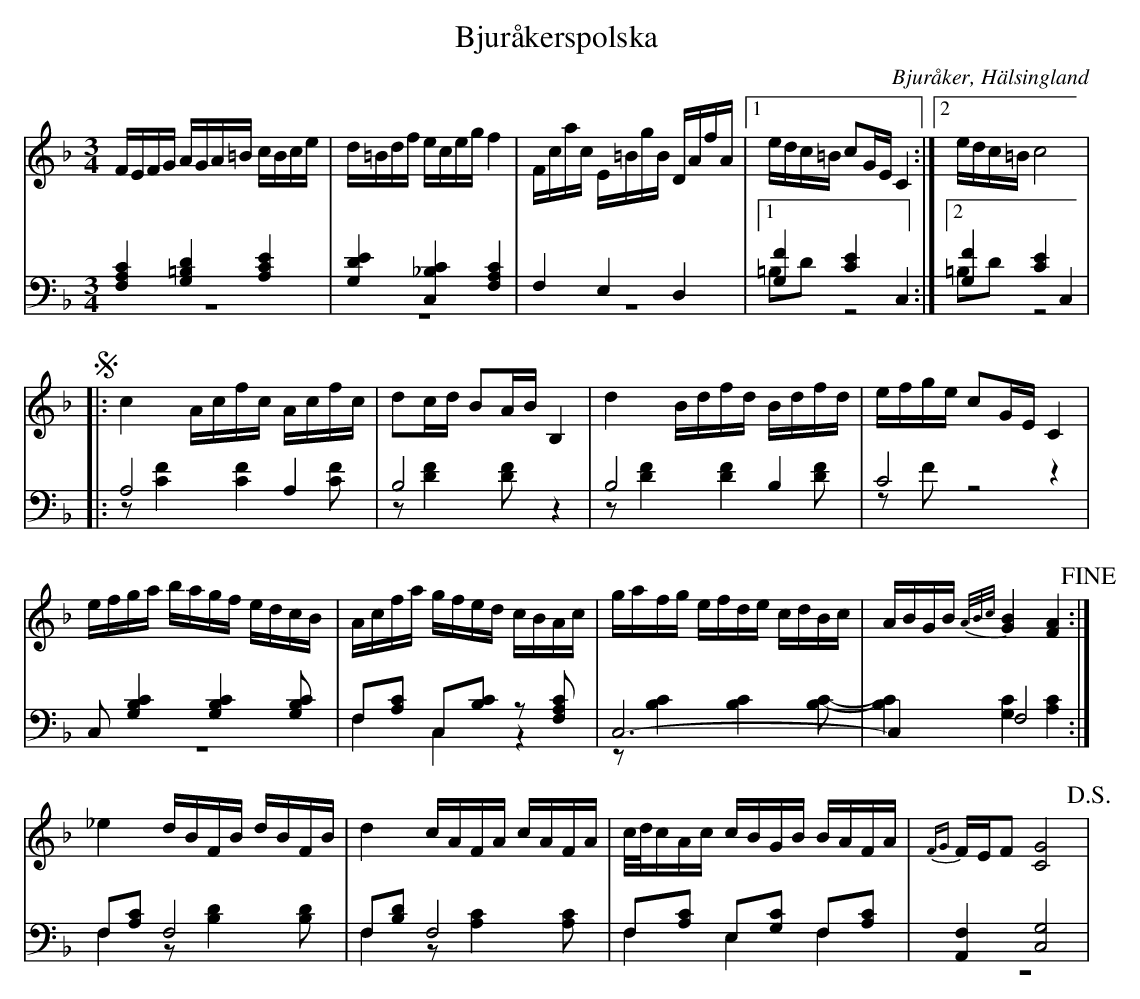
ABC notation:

X:1
T: Bjuråkerspolska
O: Bjuråker, Hälsingland
M: 3/4
L: 1/16
K: F
V:1
V:2
V:3 merge
V:1
FEFG AGA=B cBce|d=Bdf eceg f4|Fcac E=BgB DAfA|1 edc=B c2GE C4:|2 edc=B c8 |
!segno! |:c4 Acfc Acfc|d2cd B2AB B,4|d4 Bdfd Bdfd|efge c2GE C4|
efga bagf edcB|Acfa gfed cBAc|gafg efde cdBc|ABGB {A/B/c/}[G4B4] [F4A4] !fine!:|
_e4 dBFB dBFB|d4 cAFA cAFA|c/d/cAc cBGB BAFA|{FG}FEF2 [C8G8] !D.S.!|
V:2 clef=bass
[F,4A,4C4] [G,4=B,4D4] [A,4C4E4]|[G,4D4E4] [C,4_B,4C4] [F,4A,4C4]|F,4 E,4 D,4|1 [G,4F4] [C4E4] C,4:|2 [G,4F4] [C4E4] C,4 |
|:A,8 A,4|B,8 z4|B,8  B,4|C8 z4|
C,2 [G,4B,4C4] [G,4B,4C4] [G,2B,2C2]|F,2[A,2C2] C,2[B,2C2] z2 [F,2A,2C2]|C,12-|C,4 F,8:|
F,2[A,2C2] F,8|F,2[B,2D2] F,8|F,2[A,2C2] E,2[G,2C2] F,2[A,2C2]|[A,,4F,4] [C,8G,8] |
V:3 clef=bass
z12|z12|z12|1 =B,2D2 z8:|2 =B,2D2 z8|
|:z2 [C4F4] [C4F4] [C2F2]|z2 [D4F4] [D2F2] z4|z2 [D4F4] [D4F4] [D2F2]|z2 F2 z8|
z12|F,4 C,4 z4|z2 [B,4C4] [B,4C4] [B,2C2]-|[B,4C4] [G,4C4] [A,4C4]:|
F,4 z2 [B,4D4] [B,2D2]|F,4 z2 [A,4C4] [A,2C2]|F,4 E,4 F,4|z12|
